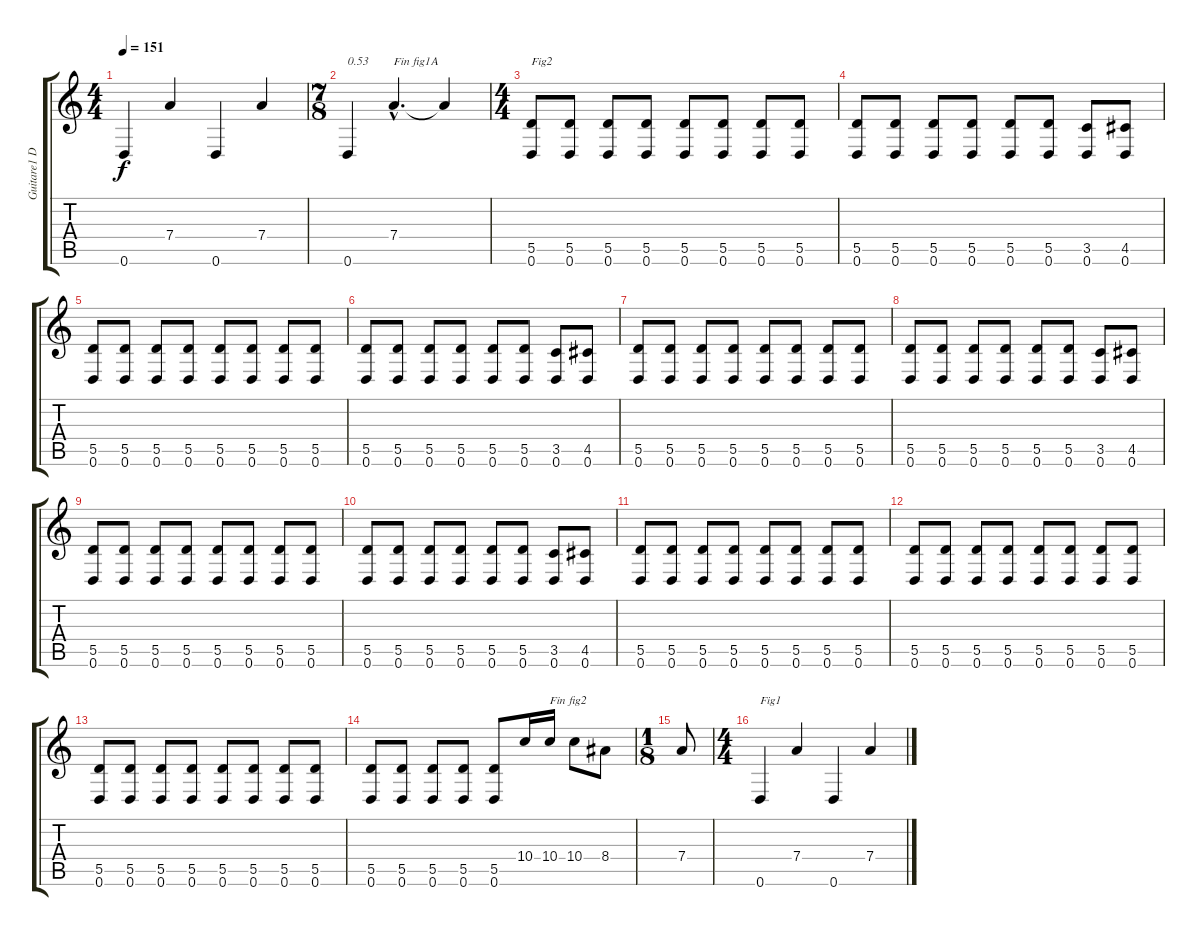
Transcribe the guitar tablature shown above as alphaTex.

\track ("Guitare1 Dr-D" "Guitare1 D") {instrument distortionguitar}
\staff {score tabs}
\tuning (E4 B3 G3 D3 A2 D2) {hide}
\ts (4 4)
\tempo 151
\clef g2
\ks c
0.6.4{dy f} 7.4.4 0.6.4 7.4.4 |
\ts (7 8)
0.6.4{txt "0.53"} 7.4{hac}.4{d txt "Fin fig1A"} 7.4{t}.4 |
\ts (4 4)
(5.5 0.6).8{txt "Fig2"} (5.5 0.6).8 (5.5 0.6).8 (5.5 0.6).8 (5.5 0.6).8 (5.5 0.6).8 (5.5 0.6).8 (5.5 0.6).8 |
(5.5 0.6).8 (5.5 0.6).8 (5.5 0.6).8 (5.5 0.6).8 (5.5 0.6).8 (5.5 0.6).8 (3.5 0.6).8 (4.5 0.6).8 |
(5.5 0.6).8 (5.5 0.6).8 (5.5 0.6).8 (5.5 0.6).8 (5.5 0.6).8 (5.5 0.6).8 (5.5 0.6).8 (5.5 0.6).8 |
(5.5 0.6).8 (5.5 0.6).8 (5.5 0.6).8 (5.5 0.6).8 (5.5 0.6).8 (5.5 0.6).8 (3.5 0.6).8 (4.5 0.6).8 |
(5.5 0.6).8 (5.5 0.6).8 (5.5 0.6).8 (5.5 0.6).8 (5.5 0.6).8 (5.5 0.6).8 (5.5 0.6).8 (5.5 0.6).8 |
(5.5 0.6).8 (5.5 0.6).8 (5.5 0.6).8 (5.5 0.6).8 (5.5 0.6).8 (5.5 0.6).8 (3.5 0.6).8 (4.5 0.6).8 |
(5.5 0.6).8 (5.5 0.6).8 (5.5 0.6).8 (5.5 0.6).8 (5.5 0.6).8 (5.5 0.6).8 (5.5 0.6).8 (5.5 0.6).8 |
(5.5 0.6).8 (5.5 0.6).8 (5.5 0.6).8 (5.5 0.6).8 (5.5 0.6).8 (5.5 0.6).8 (3.5 0.6).8 (4.5 0.6).8 |
(5.5 0.6).8 (5.5 0.6).8 (5.5 0.6).8 (5.5 0.6).8 (5.5 0.6).8 (5.5 0.6).8 (5.5 0.6).8 (5.5 0.6).8 |
(5.5 0.6).8 (5.5 0.6).8 (5.5 0.6).8 (5.5 0.6).8 (5.5 0.6).8 (5.5 0.6).8 (5.5 0.6).8 (5.5 0.6).8 |
(5.5 0.6).8 (5.5 0.6).8 (5.5 0.6).8 (5.5 0.6).8 (5.5 0.6).8 (5.5 0.6).8 (5.5 0.6).8 (5.5 0.6).8 |
(5.5 0.6).8 (5.5 0.6).8 (5.5 0.6).8 (5.5 0.6).8 (5.5 0.6).8 10.4.16 10.4.16{txt "Fin fig2"} 10.4.8 8.4.8 |
\ts (1 8)
7.4.8 |
\ts (4 4)
0.6.4{txt "Fig1"} 7.4.4 0.6.4 7.4.4
